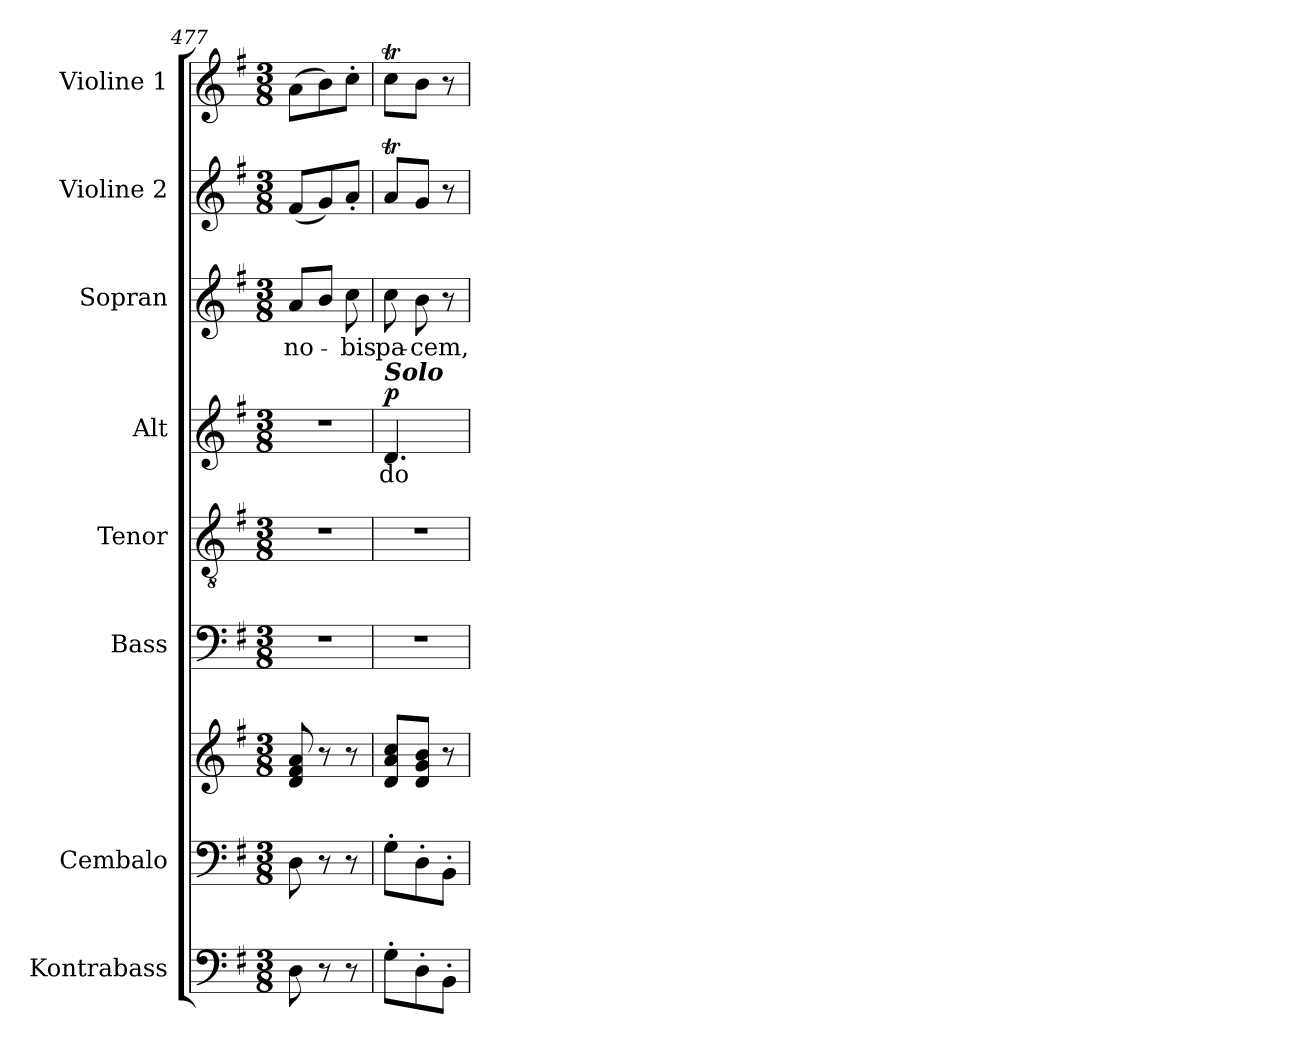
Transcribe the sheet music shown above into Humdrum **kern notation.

**kern	**kern	**kern	**kern	**kern	**kern	**text	**dynam	**kern	**text	**kern	**kern
*part8	*part7	*part7	*part6	*part5	*part4	*part4	*part4	*part3	*part3	*part2	*part1
*staff9	*staff8	*staff7	*staff6	*staff5	*staff4	*staff4	*staff4	*staff3	*staff3	*staff2	*staff1
*I"Kontrabass	*I"Cembalo	*	*I"Bass	*I"Tenor	*I"Alt	*	*	*I"Sopran	*	*I"Violine 2	*I"Violine 1
*I'Kb.	*I'Cemb.	*	*I'B.	*I'T.	*I'A.	*	*	*I'S.	*	*I'Vl. 2	*I'Vl. 1
*clefF4	*clefF4	*clefG2	*clefF4	*clefGv2	*clefG2	*	*	*clefG2	*	*clefG2	*clefG2
*ITrd7c12	*	*	*	*	*	*	*	*	*	*	*
*k[f#]	*k[f#]	*k[f#]	*k[f#]	*k[f#]	*k[f#]	*	*	*k[f#]	*	*k[f#]	*k[f#]
*G:	*G:	*G:	*G:	*G:	*G:	*	*	*G:	*	*G:	*G:
*M3/8	*M3/8	*M3/8	*M3/8	*M3/8	*M3/8	*	*	*M3/8	*	*M3/8	*M3/8
=477	=477	=477	=477	=477	=477	=477	=477	=477	=477	=477	=477
!	!	!	!	!	!	!	!	!	!LO:LY:b	!	!
8DD\	8D\	8d/ 8f#/ 8a/	4.r	4.r	4.r	.	.	8a/L	no-	(<8f#/L	(>8a\L
8r	8r	8r	.	.	.	.	.	8b/J	.	8g/)	8b\)
!	!	!	!	!	!	!	!	!	!LO:LY:b	!	!
8r	8r	8r	.	.	.	.	.	8cc\	-bis	8a'</J	8cc'>\J
=478	=478	=478	=478	=478	=478	=478	=478	=478	=478	=478	=478
!	!	!	!	!	!LO:TX:a:Bi:t=Solo	!	!	!	!	!	!
!	!	!	!	!	!	!LO:LY:b	!LO:DY:a	!	!LO:LY:b	!	!
8GG'>\L	8G'>\L	8d/ 8a/ 8cc/L	4.r	4.r	4.d/	do-	p	8cc\	pa-	8aT/L	8ccT\L
!	!	!	!	!	!	!	!	!	!LO:LY:b	!	!
8DD'>\	8D'>\	8d/ 8g/ 8b/J	.	.	.	.	.	8b\	-cem,	8g/J	8b\J
8BBB'>\J	8BB'>\J	8r	.	.	.	.	.	8r	.	8r	8r
=	=	=	=	=	=	=	=	=	=	=	=
*-	*-	*-	*-	*-	*-	*-	*-	*-	*-	*-	*-
